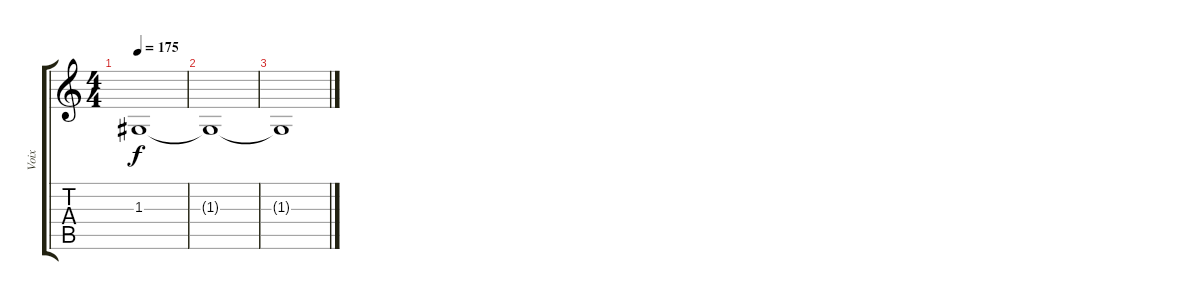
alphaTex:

\track ("Voix" "Voix") {instrument lead6voice}
\staff {score tabs}
\tuning (E4 B3 G3 D3 A2 E2) {hide}
\ts (4 4)
\tempo 175
\clef g2
\ks c
1.3.1{dy f} |
1.3{t}.1 |
1.3{t}.1
